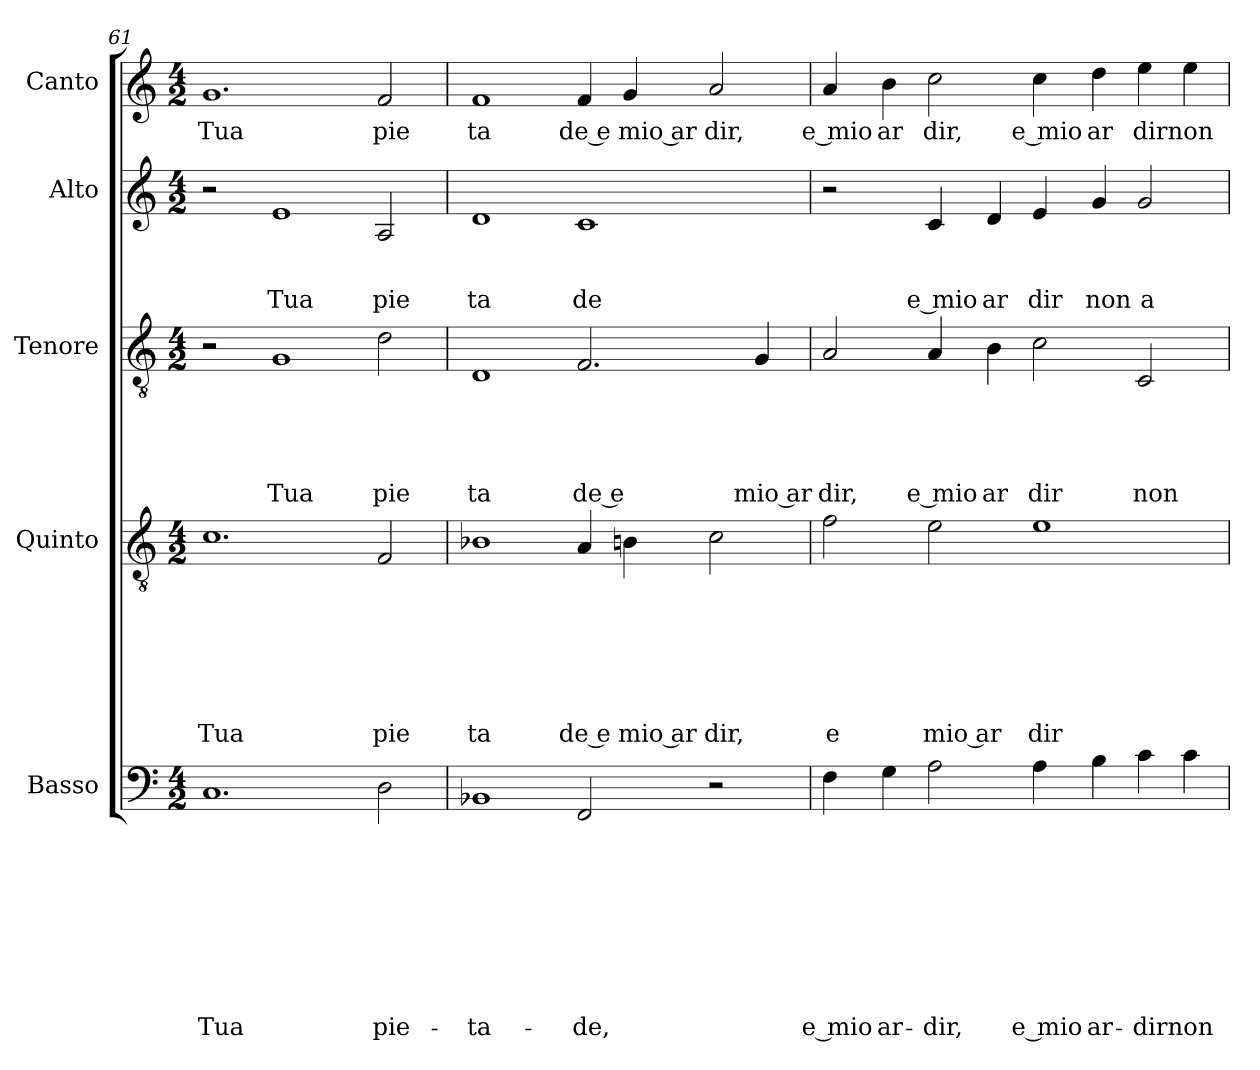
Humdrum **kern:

**kern	**text	**text	**text	**text	**text	**text	**text	**text	**text	**kern	**text	**text	**text	**text	**text	**text	**text	**kern	**text	**text	**text	**text	**text	**kern	**text	**text	**text	**kern	**text
*part5	*part5	*part5	*part5	*part5	*part5	*part5	*part5	*part5	*part5	*part4	*part4	*part4	*part4	*part4	*part4	*part4	*part4	*part3	*part3	*part3	*part3	*part3	*part3	*part2	*part2	*part2	*part2	*part1	*part1
*staff5	*staff5	*staff5	*staff5	*staff5	*staff5	*staff5	*staff5	*staff5	*staff5	*staff4	*staff4	*staff4	*staff4	*staff4	*staff4	*staff4	*staff4	*staff3	*staff3	*staff3	*staff3	*staff3	*staff3	*staff2	*staff2	*staff2	*staff2	*staff1	*staff1
*I"Basso	*	*	*	*	*	*	*	*	*	*I"Quinto	*	*	*	*	*	*	*	*I"Tenore	*	*	*	*	*	*I"Alto	*	*	*	*I"Canto	*
*I'Basso	*	*	*	*	*	*	*	*	*	*I'Quinto	*	*	*	*	*	*	*	*I'Tenore	*	*	*	*	*	*I'Alto	*	*	*	*I'Canto	*
*clefF4	*	*	*	*	*	*	*	*	*	*clefGv2	*	*	*	*	*	*	*	*clefGv2	*	*	*	*	*	*clefG2	*	*	*	*clefG2	*
*k[]	*	*	*	*	*	*	*	*	*	*k[]	*	*	*	*	*	*	*	*k[]	*	*	*	*	*	*k[]	*	*	*	*k[]	*
*C:	*	*	*	*	*	*	*	*	*	*C:	*	*	*	*	*	*	*	*C:	*	*	*	*	*	*C:	*	*	*	*C:	*
*M4/2	*	*	*	*	*	*	*	*	*	*M4/2	*	*	*	*	*	*	*	*M4/2	*	*	*	*	*	*M4/2	*	*	*	*M4/2	*
=61	=61	=61	=61	=61	=61	=61	=61	=61	=61	=61	=61	=61	=61	=61	=61	=61	=61	=61	=61	=61	=61	=61	=61	=61	=61	=61	=61	=61	=61
!	!	!	!	!	!	!	!	!	!LO:LY:b	!	!	!	!	!	!	!	!LO:LY:b	!	!	!	!	!	!	!	!	!	!	!	!LO:LY:b
1.C	.	.	.	.	.	.	.	.	-Tua	1.c	.	.	.	.	.	.	Tua	2r	.	.	.	.	.	2r	.	.	.	1.g	Tua
!	!	!	!	!	!	!	!	!	!	!	!	!	!	!	!	!	!	!	!	!	!	!	!LO:LY:b	!	!	!	!LO:LY:b	!	!
.	.	.	.	.	.	.	.	.	.	.	.	.	.	.	.	.	.	1G	.	.	.	.	Tua	1e	.	.	Tua	.	.
!	!	!	!	!	!	!	!	!	!LO:LY:b	!	!	!	!	!	!	!	!LO:LY:b	!	!	!	!	!	!LO:LY:b	!	!	!	!LO:LY:b	!	!LO:LY:b
2D\	.	.	.	.	.	.	.	.	pie-	2F/	.	.	.	.	.	.	pie	2d\	.	.	.	.	pie	2A/	.	.	pie	2f/	pie
=62	=62	=62	=62	=62	=62	=62	=62	=62	=62	=62	=62	=62	=62	=62	=62	=62	=62	=62	=62	=62	=62	=62	=62	=62	=62	=62	=62	=62	=62
!	!	!	!	!	!	!	!	!	!LO:LY:b	!	!	!	!	!	!	!	!LO:LY:b	!	!	!	!	!	!LO:LY:b	!	!	!	!LO:LY:b	!	!LO:LY:b
1BB-X	.	.	.	.	.	.	.	.	-ta-	1B-X	.	.	.	.	.	.	ta	1D	.	.	.	.	ta	1d	.	.	ta	1f	ta
!	!	!	!	!	!	!	!	!	!LO:LY:b	!	!	!	!	!	!	!	!LO:LY:b:rj	!	!	!	!	!	!LO:LY:b:rj	!	!	!	!LO:LY:b	!	!LO:LY:b:rj
2FF/	.	.	.	.	.	.	.	.	-de,	4A/	.	.	.	.	.	.	de e	2.F/	.	.	.	.	de e	1c	.	.	de	4f/	de e
!	!	!	!	!	!	!	!	!	!	!	!	!	!	!	!	!	!LO:LY:b:rj	!	!	!	!	!	!	!	!	!	!	!	!LO:LY:b:rj
.	.	.	.	.	.	.	.	.	.	4Bn\	.	.	.	.	.	.	mio ar	.	.	.	.	.	.	.	.	.	.	4g/	mio ar
!	!	!	!	!	!	!	!	!	!	!	!	!	!	!	!	!	!LO:LY:b	!	!	!	!	!	!	!	!	!	!	!	!LO:LY:b
2r	.	.	.	.	.	.	.	.	.	2c\	.	.	.	.	.	.	dir,	.	.	.	.	.	.	.	.	.	.	2a/	dir,
!	!	!	!	!	!	!	!	!	!	!	!	!	!	!	!	!	!	!	!	!	!	!	!LO:LY:b:rj	!	!	!	!	!	!
.	.	.	.	.	.	.	.	.	.	.	.	.	.	.	.	.	.	4G/	.	.	.	.	mio ar	.	.	.	.	.	.
=63	=63	=63	=63	=63	=63	=63	=63	=63	=63	=63	=63	=63	=63	=63	=63	=63	=63	=63	=63	=63	=63	=63	=63	=63	=63	=63	=63	=63	=63
!	!	!	!	!	!	!	!	!	!LO:LY:b	!	!	!	!	!	!	!	!LO:LY:b	!	!	!	!	!	!LO:LY:b	!	!	!	!	!	!LO:LY:b
4F\	.	.	.	.	.	.	.	.	e mio	2f\	.	.	.	.	.	.	e	2A/	.	.	.	.	dir,	2r	.	.	.	4a/	e mio
!	!	!	!	!	!	!	!	!	!LO:LY:b	!	!	!	!	!	!	!	!	!	!	!	!	!	!	!	!	!	!	!	!LO:LY:b
4G\	.	.	.	.	.	.	.	.	ar-	.	.	.	.	.	.	.	.	.	.	.	.	.	.	.	.	.	.	4b\	ar
!	!	!	!	!	!	!	!	!	!LO:LY:b	!	!	!	!	!	!	!	!LO:LY:b:rj	!	!	!	!	!	!LO:LY:b	!	!	!	!LO:LY:b	!	!LO:LY:b
2A\	.	.	.	.	.	.	.	.	-dir,	2e\	.	.	.	.	.	.	mio ar	4A/	.	.	.	.	e mio	4c/	.	.	e mio	2cc\	dir,
!	!	!	!	!	!	!	!	!	!	!	!	!	!	!	!	!	!	!	!	!	!	!	!LO:LY:b	!	!	!	!LO:LY:b	!	!
.	.	.	.	.	.	.	.	.	.	.	.	.	.	.	.	.	.	4B\	.	.	.	.	ar	4d/	.	.	ar	.	.
!	!	!	!	!	!	!	!	!	!LO:LY:b	!	!	!	!	!	!	!	!LO:LY:b	!	!	!	!	!	!LO:LY:b	!	!	!	!LO:LY:b	!	!LO:LY:b
4A\	.	.	.	.	.	.	.	.	e mio	1e	.	.	.	.	.	.	dir	2c\	.	.	.	.	dir	4e/	.	.	dir	4cc\	e mio
!	!	!	!	!	!	!	!	!	!LO:LY:b	!	!	!	!	!	!	!	!	!	!	!	!	!	!	!	!	!	!LO:LY:b	!	!LO:LY:b
4B\	.	.	.	.	.	.	.	.	ar-	.	.	.	.	.	.	.	.	.	.	.	.	.	.	4g/	.	.	non	4dd\	ar
!	!	!	!	!	!	!	!	!	!LO:LY:b	!	!	!	!	!	!	!	!	!	!	!	!	!	!LO:LY:b	!	!	!	!LO:LY:b	!	!LO:LY:b
4c\	.	.	.	.	.	.	.	.	-dirnon	.	.	.	.	.	.	.	.	2C/	.	.	.	.	non	2g/	.	.	a	4ee\	dirnon
4c\	.	.	.	.	.	.	.	.	.	.	.	.	.	.	.	.	.	.	.	.	.	.	.	.	.	.	.	4ee\	.
=	=	=	=	=	=	=	=	=	=	=	=	=	=	=	=	=	=	=	=	=	=	=	=	=	=	=	=	=	=
*-	*-	*-	*-	*-	*-	*-	*-	*-	*-	*-	*-	*-	*-	*-	*-	*-	*-	*-	*-	*-	*-	*-	*-	*-	*-	*-	*-	*-	*-
